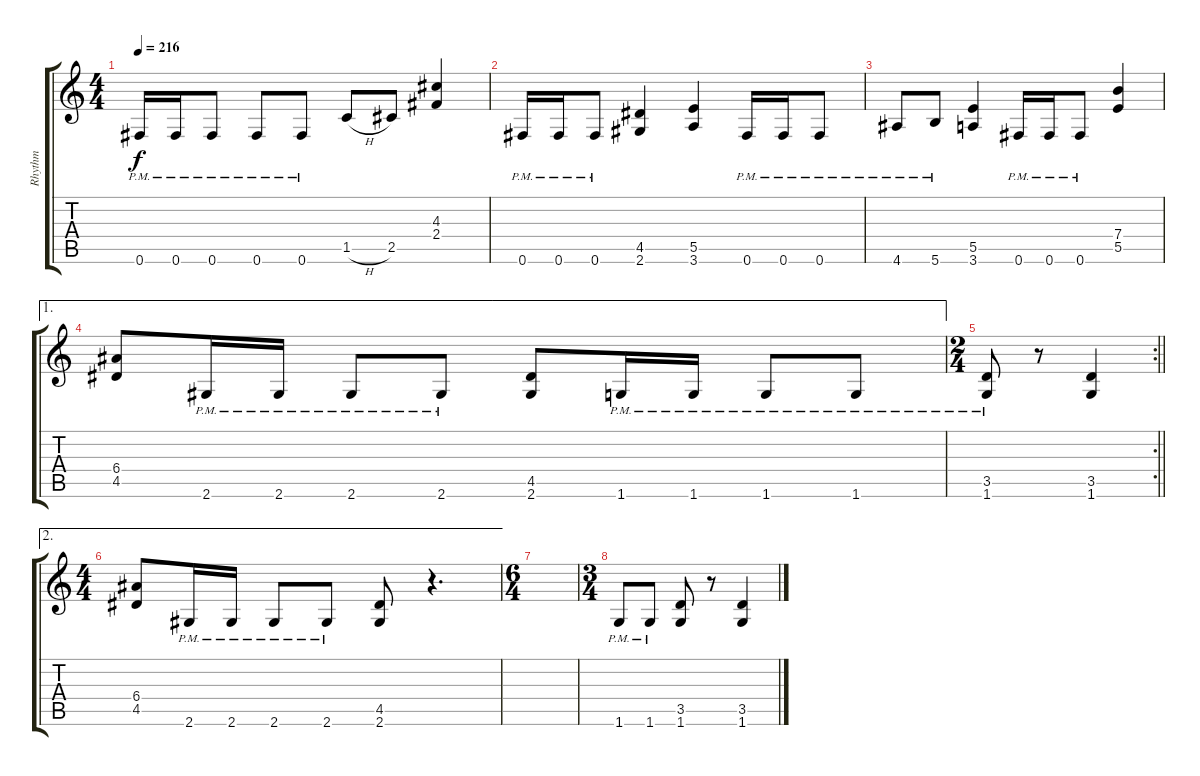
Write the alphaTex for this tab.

\track ("Rhythm" "Rhythm") {instrument distortionguitar}
\staff {score tabs}
\tuning (Gb4 Db4 A3 E3 B2 Gb2) {hide}
\ts (4 4)
\tempo 216
\clef g2
\ks c
0.6{pm}.16{dy f} 0.6{pm}.16 0.6{pm}.8 0.6{pm}.8 0.6{pm}.8 1.5{h}.8 2.5.8 (4.3 2.4).4 |
0.6{pm}.16 0.6{pm}.16 0.6{pm}.8 (4.5 2.6).4 (5.5 3.6).4 0.6{pm}.16 0.6{pm}.16 0.6{pm}.8 |
4.6{pm}.8 5.6{pm}.8 (5.5 3.6).4 0.6{pm}.16 0.6{pm}.16 0.6{pm}.8 (7.4 5.5).4 |
\ae 1
(6.4 4.5).8 2.6{pm}.16 2.6{pm}.16 2.6{pm}.8 2.6{pm}.8 (4.5 2.6).8 1.6{pm}.16 1.6{pm}.16 1.6{pm}.8 1.6{pm}.8 |
\rc 2
\ts (2 4)
\barLineRight lightlight
(3.5{pm} 1.6{pm}).8 r.8 (3.5 1.6).4 |
\ae 2
\ts (4 4)
(6.4 4.5).8 2.6{pm}.16 2.6{pm}.16 2.6{pm}.8 2.6{pm}.8 (4.5 2.6).8 r.4{d} |
\ts (6 4)
|
\ts (3 4)
1.6{pm}.8 1.6{pm}.8 (3.5 1.6).8 r.8 (3.5 1.6).4
